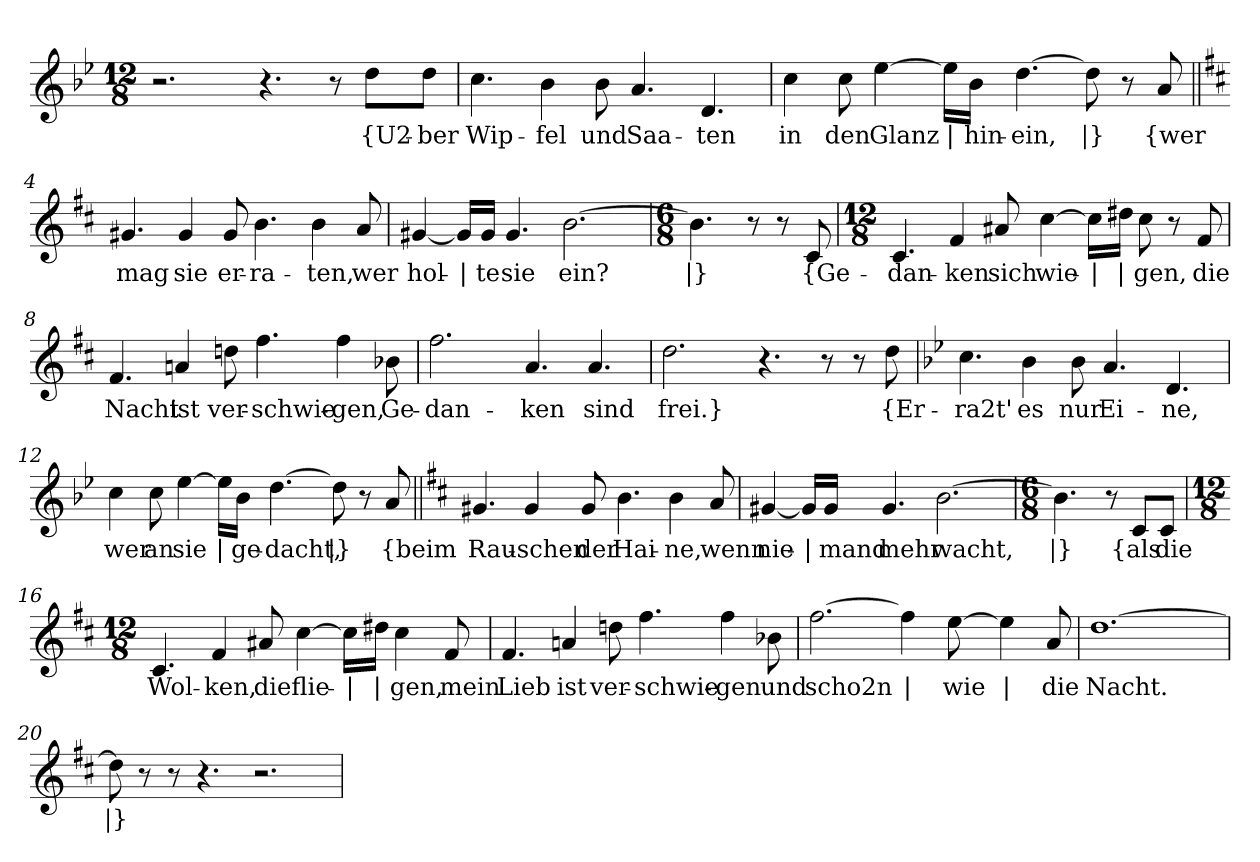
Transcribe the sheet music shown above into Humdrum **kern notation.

**kern	**text
*part1	*part1
*staff1	*staff1
*clefG2	*
*k[b-e-]	*
*M12/8	*
=1	=1
2.r	.
4.r	.
8r	.
!	!LO:LY:b
8dd\L	{U2-
!	!LO:LY:b
8dd\J	-ber
=2	=2
!	!LO:LY:b
4.cc\	Wip-
!	!LO:LY:b
4b-\	-fel
!	!LO:LY:b
8b-\	und
!	!LO:LY:b
4.a/	Saa-
!	!LO:LY:b
4.d/	-ten
=3	=3
!	!LO:LY:b
4cc\	in
!	!LO:LY:b
8cc\	den
!	!LO:LY:b
[4ee-\	Glanz
!	!LO:LY:b
16ee-\LL]	|
!	!LO:LY:b
16b-\JJ	hin-
!	!LO:LY:b
[4.dd\	-ein,
!	!LO:LY:b
8dd\]	|}
8r	.
!	!LO:LY:b
8a/	{wer
!!LO:LB:g=z
=4||	=4||
*k[f#c#]	*
!	!LO:LY:b
4.g#X/	mag
!	!LO:LY:b
4g#/	sie
!	!LO:LY:b
8g#/	er-
!	!LO:LY:b
4.b\	-ra-
!	!LO:LY:b
4b\	-ten,
!	!LO:LY:b
8a/	wer
=5	=5
!	!LO:LY:b
[4g#X/	hol-
!	!LO:LY:b
16g#/LL]	|
!	!LO:LY:b
16g#/JJ	-te
!	!LO:LY:b
4.g#/	sie
!	!LO:LY:b
[2.b\	ein?
=6	=6
*M6/8	*
!	!LO:LY:b
4.b\]	|}
8r	.
8r	.
!	!LO:LY:b
8c#/	{Ge-
!!LO:LB:g=z
=7	=7
*M12/8	*
!	!LO:LY:b
4.c#/	-dan-
!	!LO:LY:b
4f#/	-ken
!	!LO:LY:b
8a#X/	sich
!	!LO:LY:b
[4cc#\	wie-
!	!LO:LY:b
16cc#\LL]	|
!	!LO:LY:b
16dd#X\JJ	|
!	!LO:LY:b
8cc#\	-gen,
8r	.
!	!LO:LY:b
8f#/	die
=8	=8
!	!LO:LY:b
4.f#/	Nacht
!	!LO:LY:b
4an/	ist
!	!LO:LY:b
8ddn\	ver-
!	!LO:LY:b
4.ff#\	-schwie-
!	!LO:LY:b
4ff#\	-gen,
!	!LO:LY:b
8b-X\	Ge-
=9	=9
!	!LO:LY:b
2.ff#\	-dan-
!	!LO:LY:b
4.a/	-ken
!	!LO:LY:b
4.a/	sind
!!LO:LB:g=z
=10	=10
!	!LO:LY:b
2.dd\	frei.}
4.r	.
8r	.
8r	.
!	!LO:LY:b
8dd\	{Er-
=11	=11
*k[b-e-]	*
!	!LO:LY:b
4.cc\	-ra2t'
!	!LO:LY:b
4b-\	es
!	!LO:LY:b
8b-\	nur
!	!LO:LY:b
4.a/	Ei-
!	!LO:LY:b
4.d/	-ne,
=12	=12
!	!LO:LY:b
4cc\	wer
!	!LO:LY:b
8cc\	an
!	!LO:LY:b
[4ee-\	sie
!	!LO:LY:b
16ee-\LL]	|
!	!LO:LY:b
16b-\JJ	ge-
!	!LO:LY:b
[4.dd\	-dacht,
!	!LO:LY:b
8dd\]	|}
8r	.
!	!LO:LY:b
8a/	{beim
!!LO:LB:g=z
=13||	=13||
*k[f#c#]	*
!	!LO:LY:b
4.g#X/	Rau-
!	!LO:LY:b
4g#/	-schen
!	!LO:LY:b
8g#/	der
!	!LO:LY:b
4.b\	Hai-
!	!LO:LY:b
4b\	-ne,
!	!LO:LY:b
8a/	wenn
=14	=14
!	!LO:LY:b
[4g#X/	nie-
!	!LO:LY:b
16g#/LL]	|
!	!LO:LY:b
16g#/JJ	-mand
!	!LO:LY:b
4.g#/	mehr
!	!LO:LY:b
[2.b\	wacht,
=15	=15
*M6/8	*
!	!LO:LY:b
4.b\]	|}
8r	.
!	!LO:LY:b
8c#/L	{als
!	!LO:LY:b
8c#/J	die
!!LO:LB:g=z
=16	=16
*M12/8	*
!	!LO:LY:b
4.c#/	Wol-
!	!LO:LY:b
4f#/	-ken,
!	!LO:LY:b
8a#X/	die
!	!LO:LY:b
[4cc#\	flie-
!	!LO:LY:b
16cc#\LL]	|
!	!LO:LY:b
16dd#X\JJ	|
!	!LO:LY:b
4cc#\	-gen,
!	!LO:LY:b
8f#/	mein
=17	=17
!	!LO:LY:b
4.f#/	Lieb
!	!LO:LY:b
4an/	ist
!	!LO:LY:b
8ddn\	ver-
!	!LO:LY:b
4.ff#\	-schwie-
!	!LO:LY:b
4ff#\	-gen
!	!LO:LY:b
8b-X\	und
=18	=18
!	!LO:LY:b
[2.ff#\	scho2n
!	!LO:LY:b
4ff#\]	|
!	!LO:LY:b
[8ee\	wie
!	!LO:LY:b
4ee\]	|
!	!LO:LY:b
8a/	die
!!LO:LB:g=z
=19	=19
!	!LO:LY:b
[1.dd	Nacht.
=20	=20
!	!LO:LY:b
8dd\]	|}
8r	.
8r	.
4.r	.
2.r	.
=	=
*-	*-
